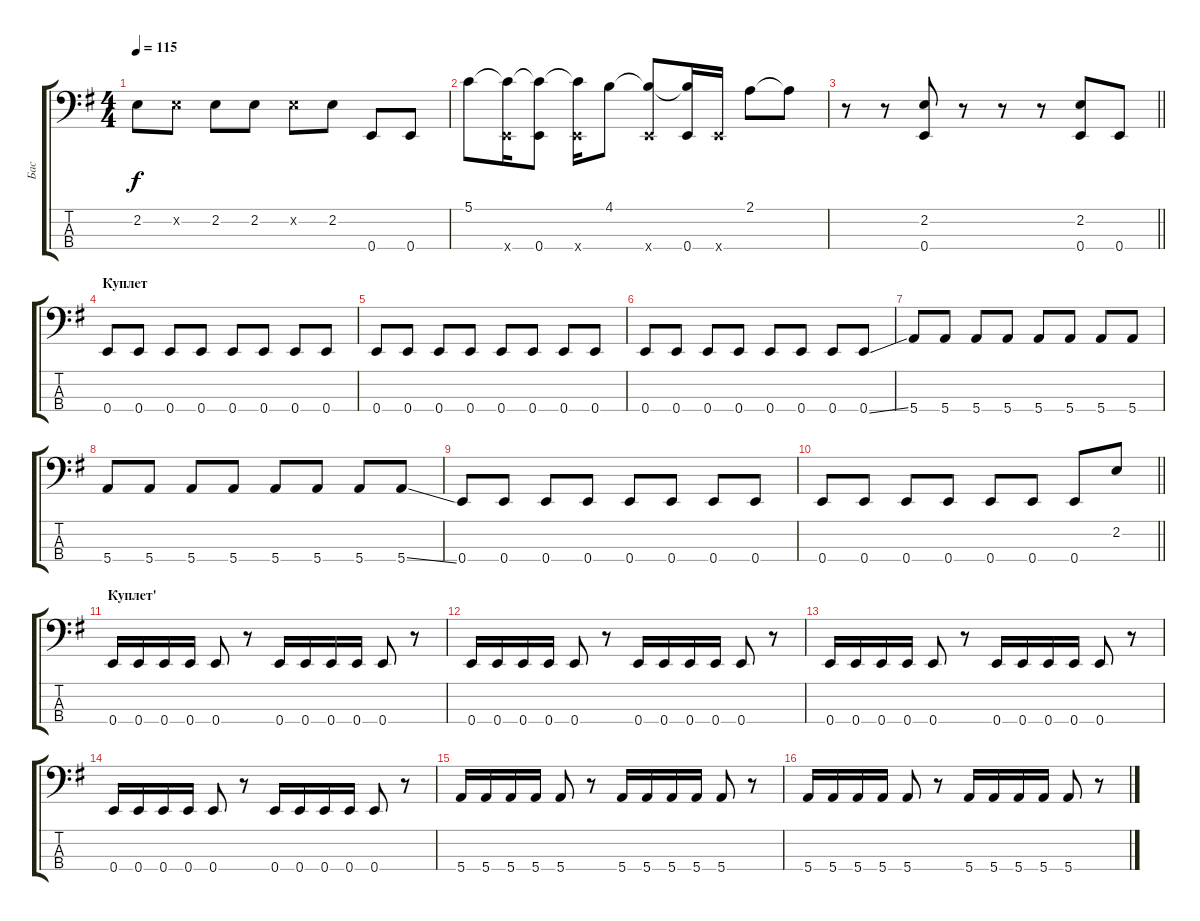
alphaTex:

\track ("Бас" "Бас") {instrument electricbassfinger}
\staff {score tabs}
\tuning (G2 D2 A1 E1) {hide}
\ts (4 4)
\tempo 115
\clef f4
\ks g
2.2.8{dy f} 2.2{x}.8 2.2.8 2.2.8 2.2{x}.8 2.2.8 0.4.8 0.4.8 |
5.1.8{instrument slapbass2} (5.1{t} 0.4{x}).16 (5.1{t} 0.4).8 (5.1{t} 0.4{x}).16 4.1.8 (4.1{t} 0.4{x}).8 (4.1{t} 0.4).16 0.4{x}.16 2.1.8 2.1{t}.8 |
\barLineRight lightlight
r.8{instrument electricbassfinger} r.8 (2.2 0.4).8 r.8 r.8 r.8 (2.2 0.4).8 0.4.8 |
\section ("" "Куплет")
0.4.8 0.4.8 0.4.8 0.4.8 0.4.8 0.4.8 0.4.8 0.4.8 |
0.4.8 0.4.8 0.4.8 0.4.8 0.4.8 0.4.8 0.4.8 0.4.8 |
0.4.8 0.4.8 0.4.8 0.4.8 0.4.8 0.4.8 0.4.8 0.4{ss}.8 |
5.4.8 5.4.8 5.4.8 5.4.8 5.4.8 5.4.8 5.4.8 5.4.8 |
5.4.8 5.4.8 5.4.8 5.4.8 5.4.8 5.4.8 5.4.8 5.4{ss}.8 |
0.4.8 0.4.8 0.4.8 0.4.8 0.4.8 0.4.8 0.4.8 0.4.8 |
\barLineRight lightlight
0.4.8 0.4.8 0.4.8 0.4.8 0.4.8 0.4.8 0.4.8 2.2.8 |
\section ("" "Куплет'")
0.4.16 0.4.16 0.4.16 0.4.16 0.4.8{instrument slapbass1} r.8 0.4.16{instrument electricbassfinger} 0.4.16 0.4.16 0.4.16 0.4.8{instrument slapbass1} r.8 |
0.4.16{instrument electricbassfinger} 0.4.16 0.4.16 0.4.16 0.4.8{instrument slapbass1} r.8 0.4.16{instrument electricbassfinger} 0.4.16 0.4.16 0.4.16 0.4.8{instrument slapbass1} r.8 |
0.4.16{instrument electricbassfinger} 0.4.16 0.4.16 0.4.16 0.4.8{instrument slapbass1} r.8 0.4.16{instrument electricbassfinger} 0.4.16 0.4.16 0.4.16 0.4.8{instrument slapbass1} r.8 |
0.4.16{instrument electricbassfinger} 0.4.16 0.4.16 0.4.16 0.4.8{instrument slapbass1} r.8 0.4.16{instrument electricbassfinger} 0.4.16 0.4.16 0.4.16 0.4.8{instrument slapbass1} r.8 |
5.4.16{instrument electricbassfinger} 5.4.16 5.4.16 5.4.16 5.4.8{instrument slapbass1} r.8 5.4.16{instrument electricbassfinger} 5.4.16 5.4.16 5.4.16 5.4.8{instrument slapbass1} r.8 |
5.4.16{instrument electricbassfinger} 5.4.16 5.4.16 5.4.16 5.4.8{instrument slapbass1} r.8 5.4.16{instrument electricbassfinger} 5.4.16 5.4.16 5.4.16 5.4.8{instrument slapbass1} r.8
